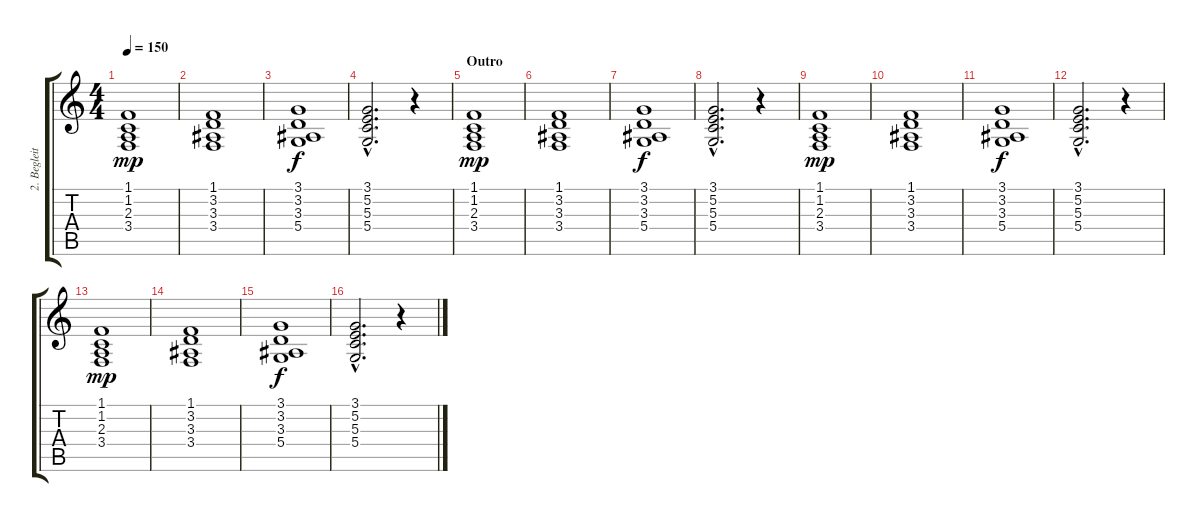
\track ("2. Begleitstimme" "2. Begleit") {instrument choiraahs}
\staff {score tabs}
\tuning (E4 B3 G3 D3 A2 E2) {hide}
\ts (4 4)
\tempo 150
\clef g2
\ks c
(1.1 1.2 2.3 3.4).1{dy mp} |
(1.1 3.2 3.3 3.4).1 |
(3.1 3.2 3.3 5.4).1{dy f} |
(3.1{hac} 5.2{hac} 5.3{hac} 5.4{hac}).2{d} r.4 |
\section ("" "Outro")
(1.1 1.2 2.3 3.4).1{dy mp} |
(1.1 3.2 3.3 3.4).1 |
(3.1 3.2 3.3 5.4).1{dy f} |
(3.1{hac} 5.2{hac} 5.3{hac} 5.4{hac}).2{d} r.4 |
(1.1 1.2 2.3 3.4).1{dy mp volume 9} |
(1.1 3.2 3.3 3.4).1 |
(3.1 3.2 3.3 5.4).1{dy f volume 8} |
(3.1{hac} 5.2{hac} 5.3{hac} 5.4{hac}).2{d} r.4 |
(1.1 1.2 2.3 3.4).1{dy mp volume 4} |
(1.1 3.2 3.3 3.4).1 |
(3.1 3.2 3.3 5.4).1{dy f} |
(3.1{hac} 5.2{hac} 5.3{hac} 5.4{hac}).2{d volume 0} r.4
